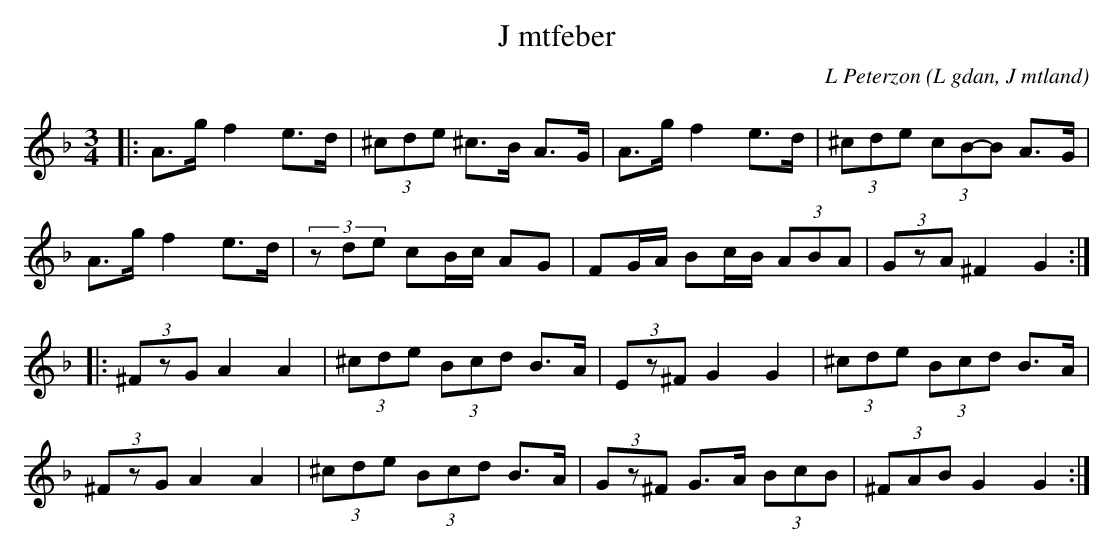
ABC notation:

X:1
T:J mtfeber
C: L Peterzon
O:L gdan, J mtland
M:3/4
L:1/8
K:Dm
|: A>g f2 e>d|(3^cde ^c>B A>G|A>g f2 e>d|(3^cde (3cB-B A>G|
A>g f2 e>d|(3zde cB/c/ AG|FG/A/ Bc/B/ (3ABA|(3GzA ^F2 G2:|
|:(3^FzG A2 A2|(3^cde (3Bcd B>A|(3Ez^F G2 G2|(3^cde (3Bcd B>A|
(3^FzG A2 A2|(3^cde (3Bcd B>A| (3Gz^F G>A (3BcB|(3^FAB G2 G2:|
